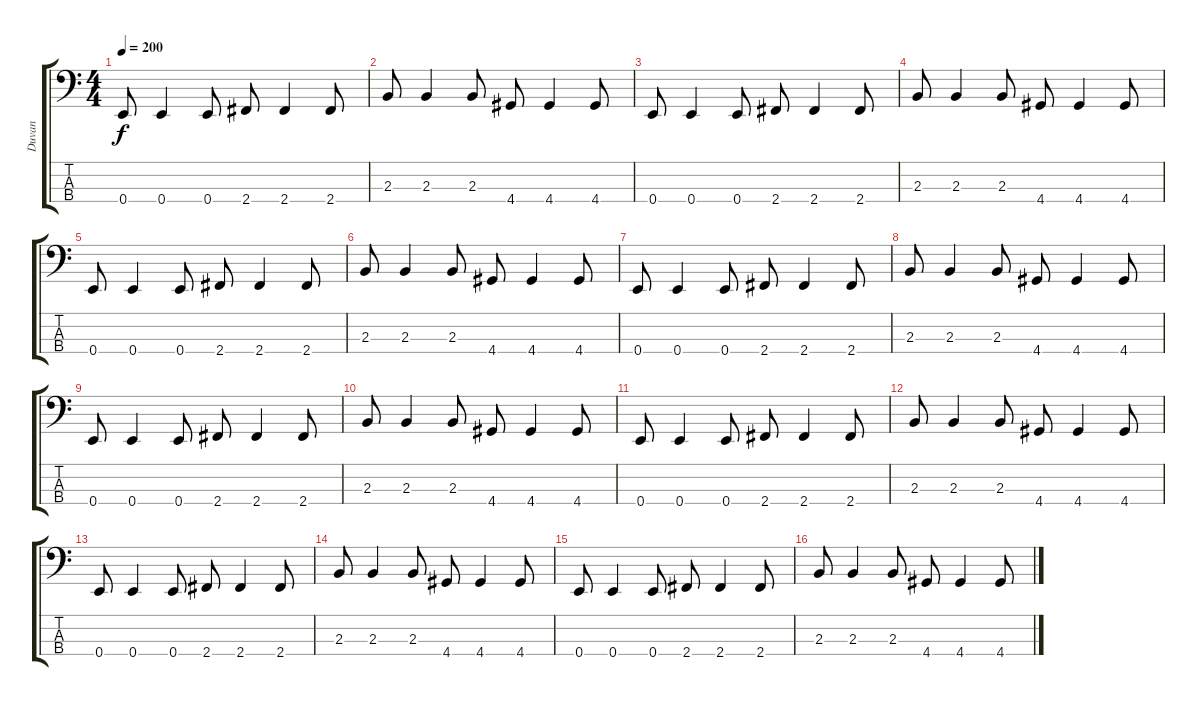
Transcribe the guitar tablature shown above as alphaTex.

\track ("Duvan" "Duvan") {instrument electricbasspick}
\staff {score tabs}
\tuning (G2 D2 A1 E1) {hide}
\ts (4 4)
\tempo 200
\clef f4
\ks c
0.4.8{dy f} 0.4.4 0.4.8 2.4.8 2.4.4 2.4.8 |
2.3.8 2.3.4 2.3.8 4.4.8 4.4.4 4.4.8 |
0.4.8 0.4.4 0.4.8 2.4.8 2.4.4 2.4.8 |
2.3.8 2.3.4 2.3.8 4.4.8 4.4.4 4.4.8 |
0.4.8 0.4.4 0.4.8 2.4.8 2.4.4 2.4.8 |
2.3.8 2.3.4 2.3.8 4.4.8 4.4.4 4.4.8 |
0.4.8 0.4.4 0.4.8 2.4.8 2.4.4 2.4.8 |
2.3.8 2.3.4 2.3.8 4.4.8 4.4.4 4.4.8 |
0.4.8 0.4.4 0.4.8 2.4.8 2.4.4 2.4.8 |
2.3.8 2.3.4 2.3.8 4.4.8 4.4.4 4.4.8 |
0.4.8 0.4.4 0.4.8 2.4.8 2.4.4 2.4.8 |
2.3.8 2.3.4 2.3.8 4.4.8 4.4.4 4.4.8 |
0.4.8 0.4.4 0.4.8 2.4.8 2.4.4 2.4.8 |
2.3.8 2.3.4 2.3.8 4.4.8 4.4.4 4.4.8 |
0.4.8 0.4.4 0.4.8 2.4.8 2.4.4 2.4.8 |
2.3.8 2.3.4 2.3.8 4.4.8 4.4.4 4.4.8
